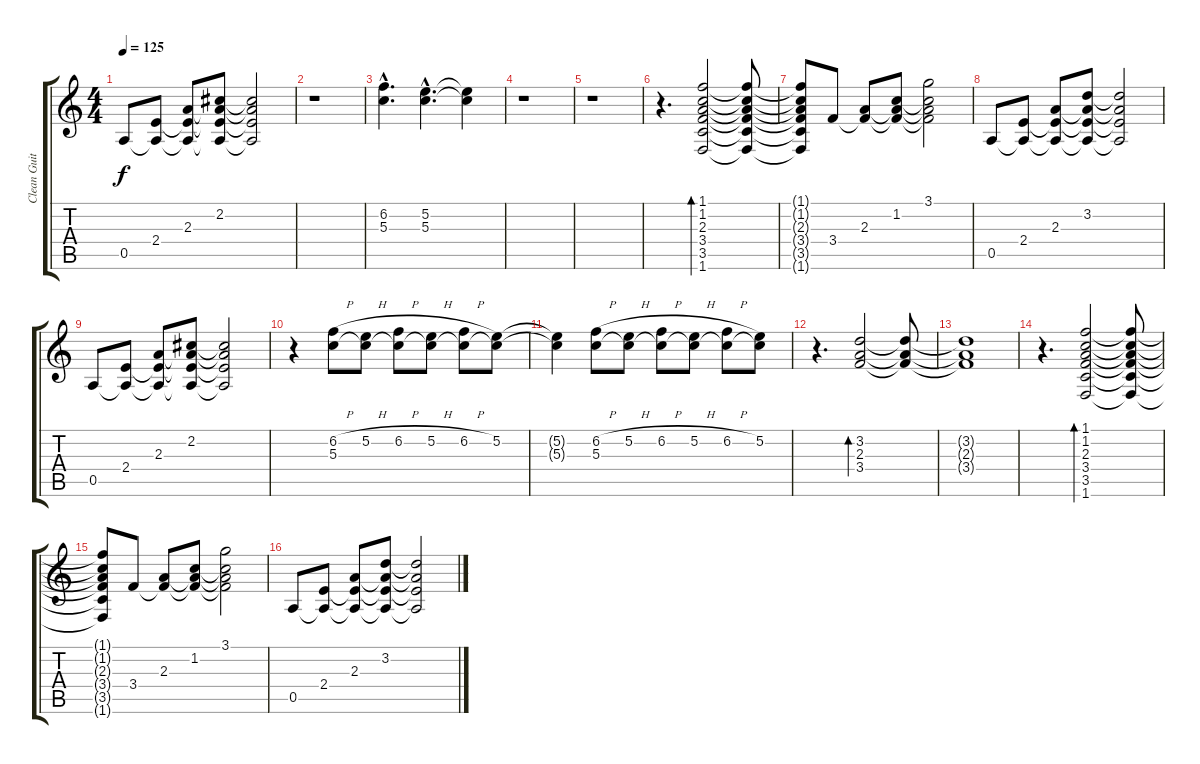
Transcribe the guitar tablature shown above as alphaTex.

\track ("Clean Guitar" "Clean Guit") {instrument electricguitarclean}
\staff {score tabs}
\tuning (E4 B3 G3 D3 A2 E2) {hide}
\ts (4 4)
\tempo 125
\clef g2
\ks c
0.5.8{dy f} (2.4 0.5{t}).8 (2.3 2.4{t} 0.5{t}).8 (2.2 2.3{t} 2.4{t} 0.5{t}).8 (2.2{t} 2.3{t} 2.4{t} 0.5{t}).2 |
r.1 |
(6.2{hac} 5.3{hac}).4{d} (5.2{hac} 5.3{hac}).4{d} (5.2{t} 5.3{t}).4 |
r.1 |
r.1 |
r.4{d} (1.1 1.2 2.3 3.4 3.5 1.6).2{bd 240} (1.1{t} 1.2{t} 2.3{t} 3.4{t} 3.5{t} 1.6{t}).8 |
(1.1{t} 1.2{t} 2.3{t} 3.4{t} 3.5{t} 1.6{t}).8 3.4.8 (2.3 3.4{t}).8 (1.2 2.3{t} 3.4{t}).8 (3.1 1.2{t} 2.3{t} 3.4{t}).2 |
0.5.8 (2.4 0.5{t}).8 (2.3 2.4{t} 0.5{t}).8 (3.2 2.3{t} 2.4{t} 0.5{t}).8 (3.2{t} 2.3{t} 2.4{t} 0.5{t}).2 |
0.5.8 (2.4 0.5{t}).8 (2.3 2.4{t} 0.5{t}).8 (2.2 2.3{t} 2.4{t} 0.5{t}).8 (2.2{t} 2.3{t} 2.4{t} 0.5{t}).2 |
r.4 (6.2{h} 5.3).8 (5.2{h} 5.3{t}).8 (6.2{h} 5.3{t}).8 (5.2{h} 5.3{t}).8 (6.2{h} 5.3{t}).8 (5.2 5.3{t}).8 |
(5.2{t} 5.3{t}).4 (6.2{h} 5.3).8 (5.2{h} 5.3{t}).8 (6.2{h} 5.3{t}).8 (5.2{h} 5.3{t}).8 (6.2{h} 5.3{t}).8 (5.2 5.3{t}).8 |
r.4{d} (3.2 2.3 3.4).2{bd 480} (3.2{t} 2.3{t} 3.4{t}).8 |
(3.2{t} 2.3{t} 3.4{t}).1 |
r.4{d} (1.1 1.2 2.3 3.4 3.5 1.6).2{bd 240} (1.1{t} 1.2{t} 2.3{t} 3.4{t} 3.5{t} 1.6{t}).8 |
(1.1{t} 1.2{t} 2.3{t} 3.4{t} 3.5{t} 1.6{t}).8 3.4.8 (2.3 3.4{t}).8 (1.2 2.3{t} 3.4{t}).8 (3.1 1.2{t} 2.3{t} 3.4{t}).2 |
0.5.8 (2.4 0.5{t}).8 (2.3 2.4{t} 0.5{t}).8 (3.2 2.3{t} 2.4{t} 0.5{t}).8 (3.2{t} 2.3{t} 2.4{t} 0.5{t}).2
